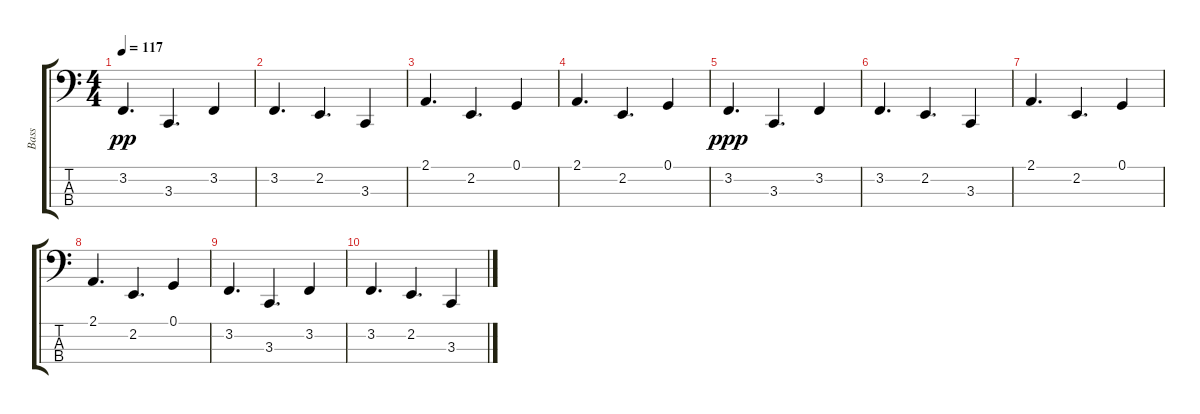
\track ("Bass" "Bass") {instrument acousticgrandpiano}
\staff {score tabs}
\tuning (G2 D2 A1 E1) {hide}
\ts (4 4)
\tempo 117
\clef f4
\ks c
3.2.4{d dy pp} 3.3.4{d} 3.2.4 |
3.2.4{d} 2.2.4{d} 3.3.4 |
2.1.4{d instrument acousticgrandpiano} 2.2.4{d} 0.1.4 |
2.1.4{d} 2.2.4{d} 0.1.4 |
3.2.4{d dy ppp} 3.3.4{d} 3.2.4 |
3.2.4{d} 2.2.4{d} 3.3.4 |
2.1.4{d instrument acousticgrandpiano} 2.2.4{d} 0.1.4 |
2.1.4{d} 2.2.4{d} 0.1.4 |
3.2.4{d} 3.3.4{d} 3.2.4 |
3.2.4{d} 2.2.4{d} 3.3.4
